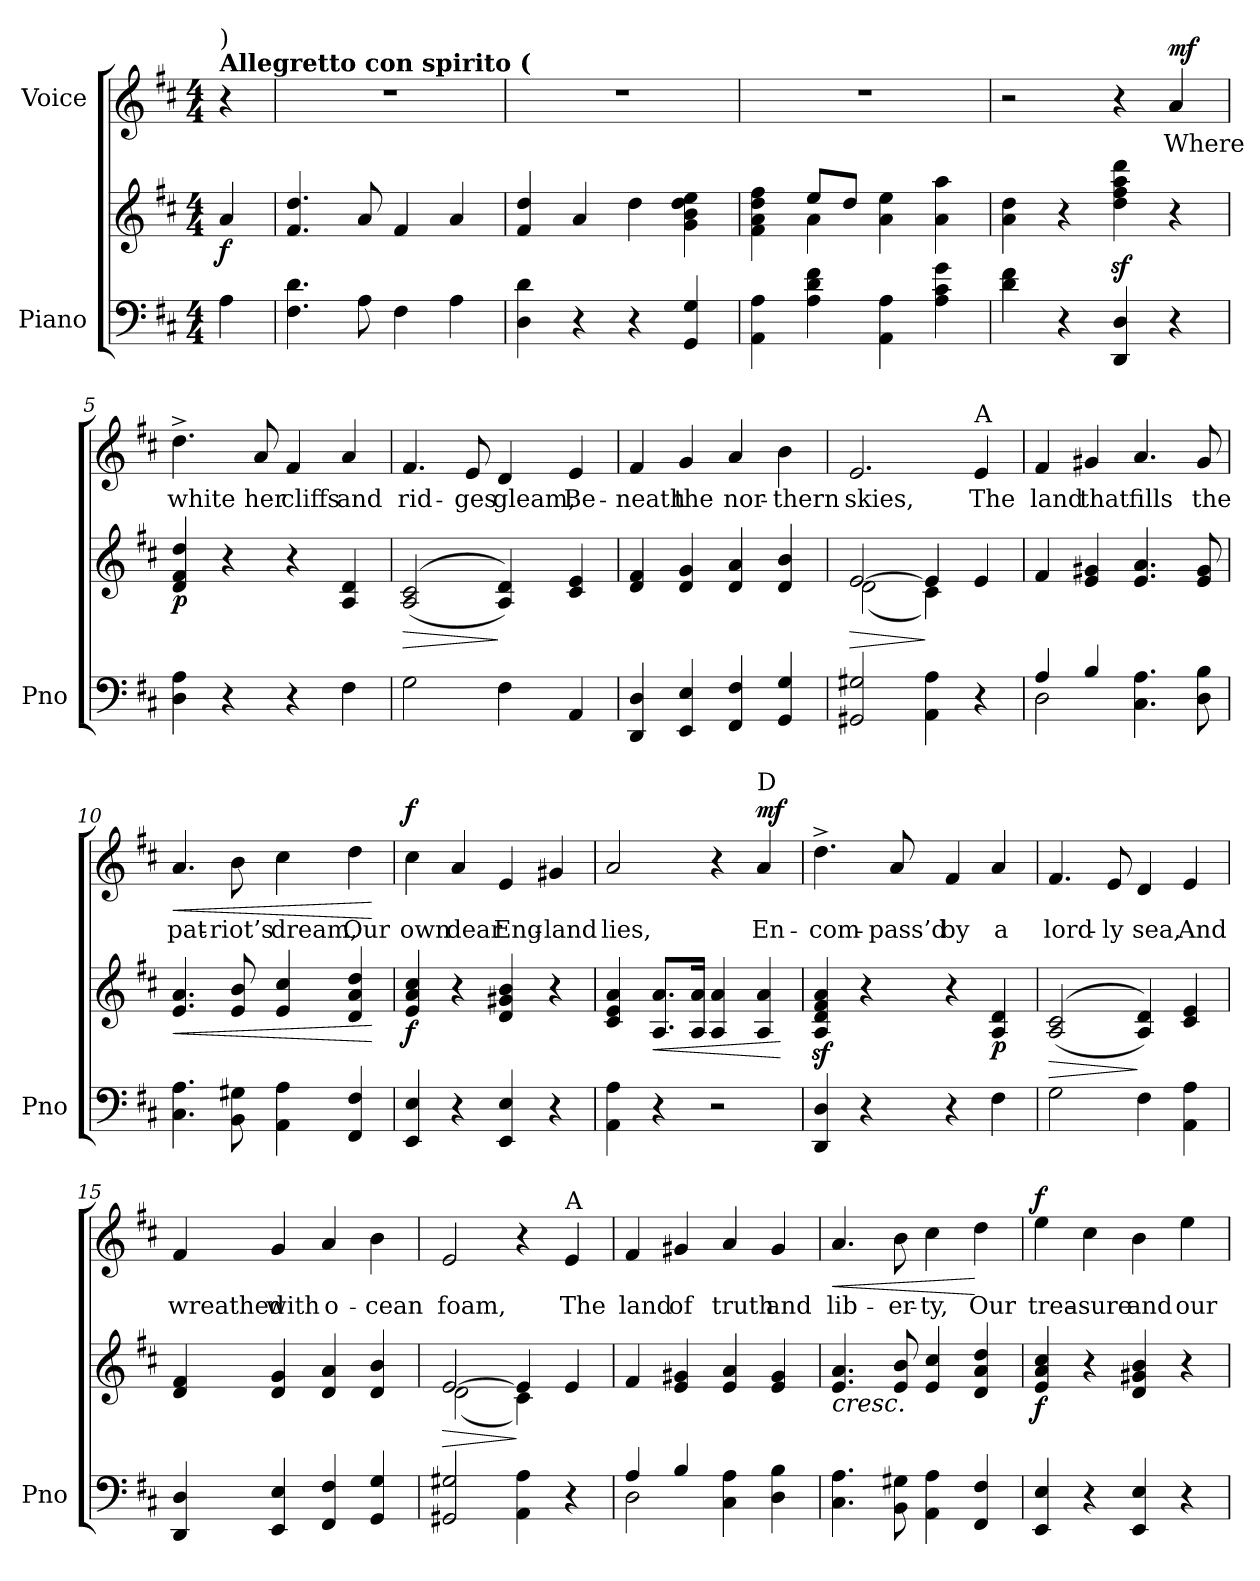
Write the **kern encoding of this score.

**kern	**kern	**dynam	**kern	**text	**dynam
*part2	*part2	*part2	*part1	*part1	*part1
*staff3	*staff2	*staff2/3	*staff1	*staff1	*staff1
*I"Piano	*	*	*I"Voice	*	*
*I'Pno	*	*	*	*	*
*clefF4	*clefG2	*	*clefG2	*	*
*k[f#c#]	*k[f#c#]	*	*k[f#c#]	*	*
*M4/4	*M4/4	*	*M4/4	*	*
*MM108	*MM108	*	*MM108	*	*
=	=	=	=	=	=
!	!	!	!LO:TX:a:B:t=Allegretto con spirito (	!	!
!	!	!	!LO:TX:a:t=)	!	!
!	!	!LO:DY:b	!	!	!
4A\	4a/	f	4r	.	.
=1	=1	=1	=1	=1	=1
4.F#\ 4.d\	4.f#/ 4.dd/	.	1r	.	.
8A\	8a/	.	.	.	.
4F#\	4f#/	.	.	.	.
4A\	4a/	.	.	.	.
=2	=2	=2	=2	=2	=2
4D\ 4d\	4f#/ 4dd/	.	1r	.	.
4r	4a/	.	.	.	.
4r	4dd\	.	.	.	.
4GG/ 4G/	4g\ 4b\ 4dd\ 4ee\	.	.	.	.
=3	=3	=3	=3	=3	=3
*	*^	*	*	*	*
4AA\ 4A\	4f#\ 4a\ 4dd\ 4ff#\	4ryy	.	1r	.	.
4A\ 4d\ 4f#\	8ee/L	4a\	.	.	.	.
.	8dd/J	.	.	.	.	.
4AA\ 4A\	4a\ 4ee\	2ryy	.	.	.	.
4A\ 4c#\ 4g\	4a\ 4aa\	.	.	.	.	.
*	*v	*v	*	*	*	*
=4	=4	=4	=4	=4	=4
4d\ 4f#\	4a\ 4dd\	.	2r	.	.
4r	4r	.	.	.	.
4DD/ 4D/	4dd\z< 4ff#\z< 4aa\z< 4ddd\z<	.	4r	.	.
!	!	!	!	!	!LO:DY:a
4r	4r	.	4a/	Where	mf
=5	=5	=5	=5	=5	=5
!	!	!LO:DY:b	!	!	!
4D\ 4A\	4d/ 4f#/ 4dd/	p	4.dd^\	white	.
4r	4r	.	.	.	.
.	.	.	8a/	her	.
4r	4r	.	4f#/	cliffs	.
4F#\	4A/ 4d/	.	4a/	and	.
=6	=6	=6	=6	=6	=6
!	!	!LO:HP:b	!	!	!
2G\	((>2A/ 2c#/	>	4.f#/	rid-	.
.	.	.	8e/	-ges	.
4F#\	4A/ 4d/))	]	4d/	gleam,	.
4AA/	4c#/ 4e/	.	4e/	Be-	.
=7	=7	=7	=7	=7	=7
4DD/ 4D/	4d/ 4f#/	.	4f#/	-neath	.
4EE/ 4E/	4d/ 4g/	.	4g/	the	.
4FF#/ 4F#/	4d/ 4a/	.	4a/	nor-	.
4GG/ 4G/	4d/ 4b/	.	4b\	-thern	.
=8	=8	=8	=8	=8	=8
!	!	!LO:HP:b	!	!	!
*	*^	*	*	*	*
2GG#X/ 2G#X/	[2e/	(2d\	>	2.e/	skies,	.
4AA\ 4A\	4e/]	4c#\)	]	.	.	.
!	!	!	!	!LO:TX:a:t=A	!	!
4r	4e/	4ryy	.	4e/	The	.
*	*v	*v	*	*	*	*
=9	=9	=9	=9	=9	=9
*^	*	*	*	*	*
4A/	2D\	4f#/	.	4f#/	land	.
4B/	.	4e/ 4g#X/	.	4g#X/	that	.
4.C#\ 4.A\	2ryy	4.e/ 4.a/	.	4.a/	fills	.
8D\ 8B\	.	8e/ 8g#/	.	8g#/	the	.
*v	*v	*	*	*	*	*
=10	=10	=10	=10	=10	=10
!	!	!LO:HP:b	!	!	!LO:HP:b
4.C#\ 4.A\	4.e/ 4.a/	<	4.a/	pat-	<
8BB\ 8G#X\	8e/ 8b/	.	8b\	-riot’s	.
4AA\ 4A\	4e/ 4cc#/	.	4cc#\	dream,	.
4FF#/ 4F#/	4d/ 4a/ 4dd/	.	4dd\	Our	.
.	.	[	.	.	[
=11	=11	=11	=11	=11	=11
!	!	!LO:DY:b	!	!	!LO:DY:a
4EE/ 4E/	4e/ 4a/ 4cc#/	f	4cc#\	own	f
4r	4r	.	4a/	dear	.
4EE/ 4E/	4d/ 4g#X/ 4b/	.	4e/	Eng-	.
4r	4r	.	4g#X/	-land	.
=12	=12	=12	=12	=12	=12
4AA\ 4A\	4c#/ 4e/ 4a/	.	2a/	lies,	.
!	!	!LO:HP:b	!	!	!
4r	8.A/ 8.a/L	<	.	.	.
.	16A/ 16a/Jk	.	.	.	.
2r	4A/ 4a/	.	4r	.	.
!	!	!	!LO:TX:a:t=D	!	!
!	!	!	!	!	!LO:DY:a
.	4A/ 4a/	.	4a/	En-	mf
.	.	[	.	.	.
=13	=13	=13	=13	=13	=13
4DD/ 4D/	4A/z< 4d/z< 4f#/z< 4a/z<	.	4.dd^\	-com-	.
4r	4r	.	.	.	.
.	.	.	8a/	-pass’d	.
4r	4r	.	4f#/	by	.
!	!	!LO:DY:b	!	!	!
4F#\	4A/ 4d/	p	4a/	a	.
=14	=14	=14	=14	=14	=14
!	!	!LO:HP:b	!	!	!
2G\	(>(2A/ 2c#/	>	4.f#/	lord-	.
.	.	.	8e/	-ly	.
4F#\	4A/ 4d/))	]	4d/	sea,	.
4AA\ 4A\	4c#/ 4e/	.	4e/	And	.
=15	=15	=15	=15	=15	=15
4DD/ 4D/	4d/ 4f#/	.	4f#/	wreathed	.
4EE/ 4E/	4d/ 4g/	.	4g/	with	.
4FF#/ 4F#/	4d/ 4a/	.	4a/	o-	.
4GG/ 4G/	4d/ 4b/	.	4b\	-cean	.
=16	=16	=16	=16	=16	=16
!	!	!LO:HP:b	!	!	!
*	*^	*	*	*	*
2GG#X/ 2G#X/	[2e/	(2d\	>	2e/	foam,	.
4AA\ 4A\	4e/]	4c#\)	]	4r	.	.
!	!	!	!	!LO:TX:a:t=A	!	!
4r	4e/	4ryy	.	4e/	The	.
*	*v	*v	*	*	*	*
=17	=17	=17	=17	=17	=17
*^	*	*	*	*	*
4A/	2D\	4f#/	.	4f#/	land	.
4B/	.	4e/ 4g#X/	.	4g#X/	of	.
4C#\ 4A\	2ryy	4e/ 4a/	.	4a/	truth	.
4D\ 4B\	.	4e/ 4g#/	.	4g#/	and	.
*v	*v	*	*	*	*	*
=18	=18	=18	=18	=18	=18
!	!	!LO:HP:b	!	!	!LO:HP:b
4.C#\ 4.A\	4.e/ 4.a/	<	4.a/	lib-	<
8BB\ 8G#X\	8e/ 8b/	.	8b\	-er-	.
4AA\ 4A\	4e/ 4cc#/	.	4cc#\	-ty,	.
4FF#/ 4F#/	4d/ 4a/ 4dd/	.	4dd\	Our	[
=19	=19	=19	=19	=19	=19
!	!	!LO:DY:b	!	!	!LO:DY:a
4EE/ 4E/	4e/ 4a/ 4cc#/	f	4ee\	trea-	f
4r	4r	[	4cc#\	-sure	.
4EE/ 4E/	4d/ 4g#X/ 4b/	.	4b\	and	.
4r	4r	.	4ee\	our	.
=	=	=	=	=	=
*-	*-	*-	*-	*-	*-
